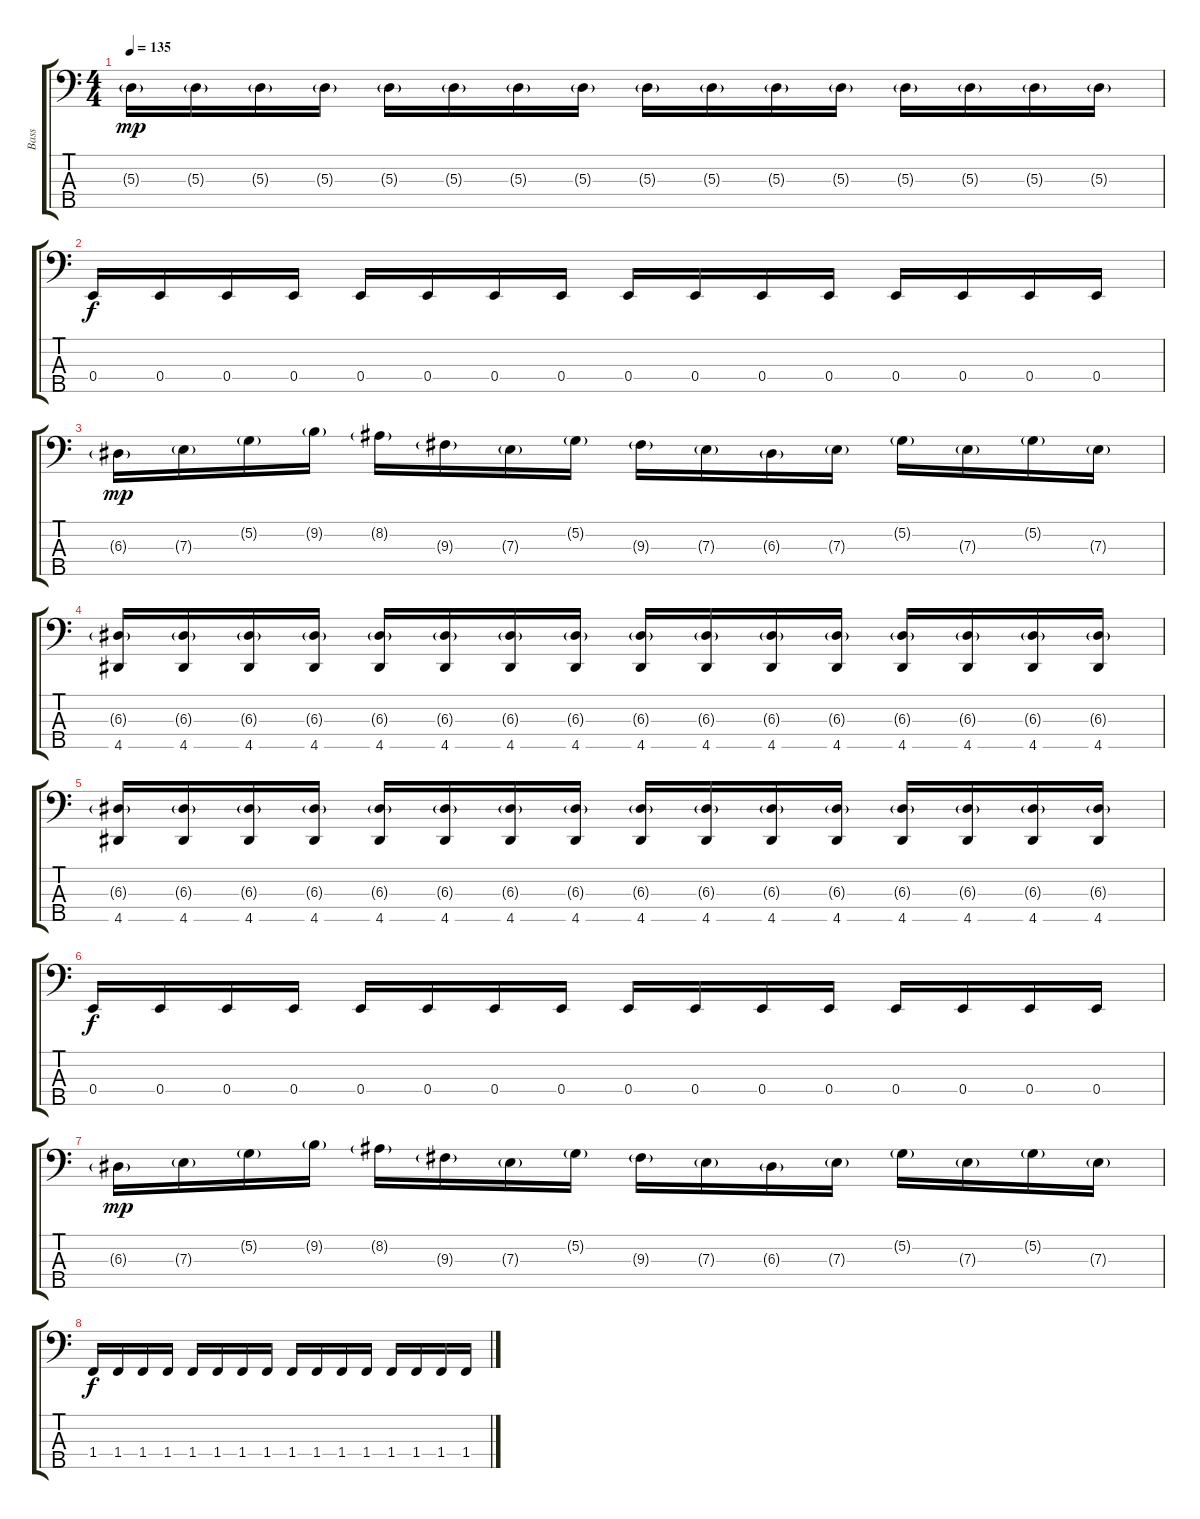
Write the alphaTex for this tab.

\track ("Bass" "Bass") {instrument electricbassfinger}
\staff {score tabs}
\tuning (G2 D2 A1 E1 B0) {hide}
\ts (4 4)
\tempo 135
\clef f4
\ks c
5.3{g}.16{dy mp} 5.3{g}.16 5.3{g}.16 5.3{g}.16 5.3{g}.16 5.3{g}.16 5.3{g}.16 5.3{g}.16 5.3{g}.16 5.3{g}.16 5.3{g}.16 5.3{g}.16 5.3{g}.16 5.3{g}.16 5.3{g}.16 5.3{g}.16 |
0.4.16{dy f} 0.4.16 0.4.16 0.4.16 0.4.16 0.4.16 0.4.16 0.4.16 0.4.16 0.4.16 0.4.16 0.4.16 0.4.16 0.4.16 0.4.16 0.4.16 |
6.3{g}.16{dy mp} 7.3{g}.16 5.2{g}.16 9.2{g}.16 8.2{g}.16 9.3{g}.16 7.3{g}.16 5.2{g}.16 9.3{g}.16 7.3{g}.16 6.3{g}.16 7.3{g}.16 5.2{g}.16 7.3{g}.16 5.2{g}.16 7.3{g}.16 |
(6.3{g} 4.5).16 (6.3{g} 4.5).16 (6.3{g} 4.5).16 (6.3{g} 4.5).16 (6.3{g} 4.5).16 (6.3{g} 4.5).16 (6.3{g} 4.5).16 (6.3{g} 4.5).16 (6.3{g} 4.5).16 (6.3{g} 4.5).16 (6.3{g} 4.5).16 (6.3{g} 4.5).16 (6.3{g} 4.5).16 (6.3{g} 4.5).16 (6.3{g} 4.5).16 (6.3{g} 4.5).16 |
(6.3{g} 4.5).16 (6.3{g} 4.5).16 (6.3{g} 4.5).16 (6.3{g} 4.5).16 (6.3{g} 4.5).16 (6.3{g} 4.5).16 (6.3{g} 4.5).16 (6.3{g} 4.5).16 (6.3{g} 4.5).16 (6.3{g} 4.5).16 (6.3{g} 4.5).16 (6.3{g} 4.5).16 (6.3{g} 4.5).16 (6.3{g} 4.5).16 (6.3{g} 4.5).16 (6.3{g} 4.5).16 |
0.4.16{dy f} 0.4.16 0.4.16 0.4.16 0.4.16 0.4.16 0.4.16 0.4.16 0.4.16 0.4.16 0.4.16 0.4.16 0.4.16 0.4.16 0.4.16 0.4.16 |
6.3{g}.16{dy mp} 7.3{g}.16 5.2{g}.16 9.2{g}.16 8.2{g}.16 9.3{g}.16 7.3{g}.16 5.2{g}.16 9.3{g}.16 7.3{g}.16 6.3{g}.16 7.3{g}.16 5.2{g}.16 7.3{g}.16 5.2{g}.16 7.3{g}.16 |
1.4.16{dy f} 1.4.16 1.4.16 1.4.16 1.4.16 1.4.16 1.4.16 1.4.16 1.4.16 1.4.16 1.4.16 1.4.16 1.4.16 1.4.16 1.4.16 1.4.16
